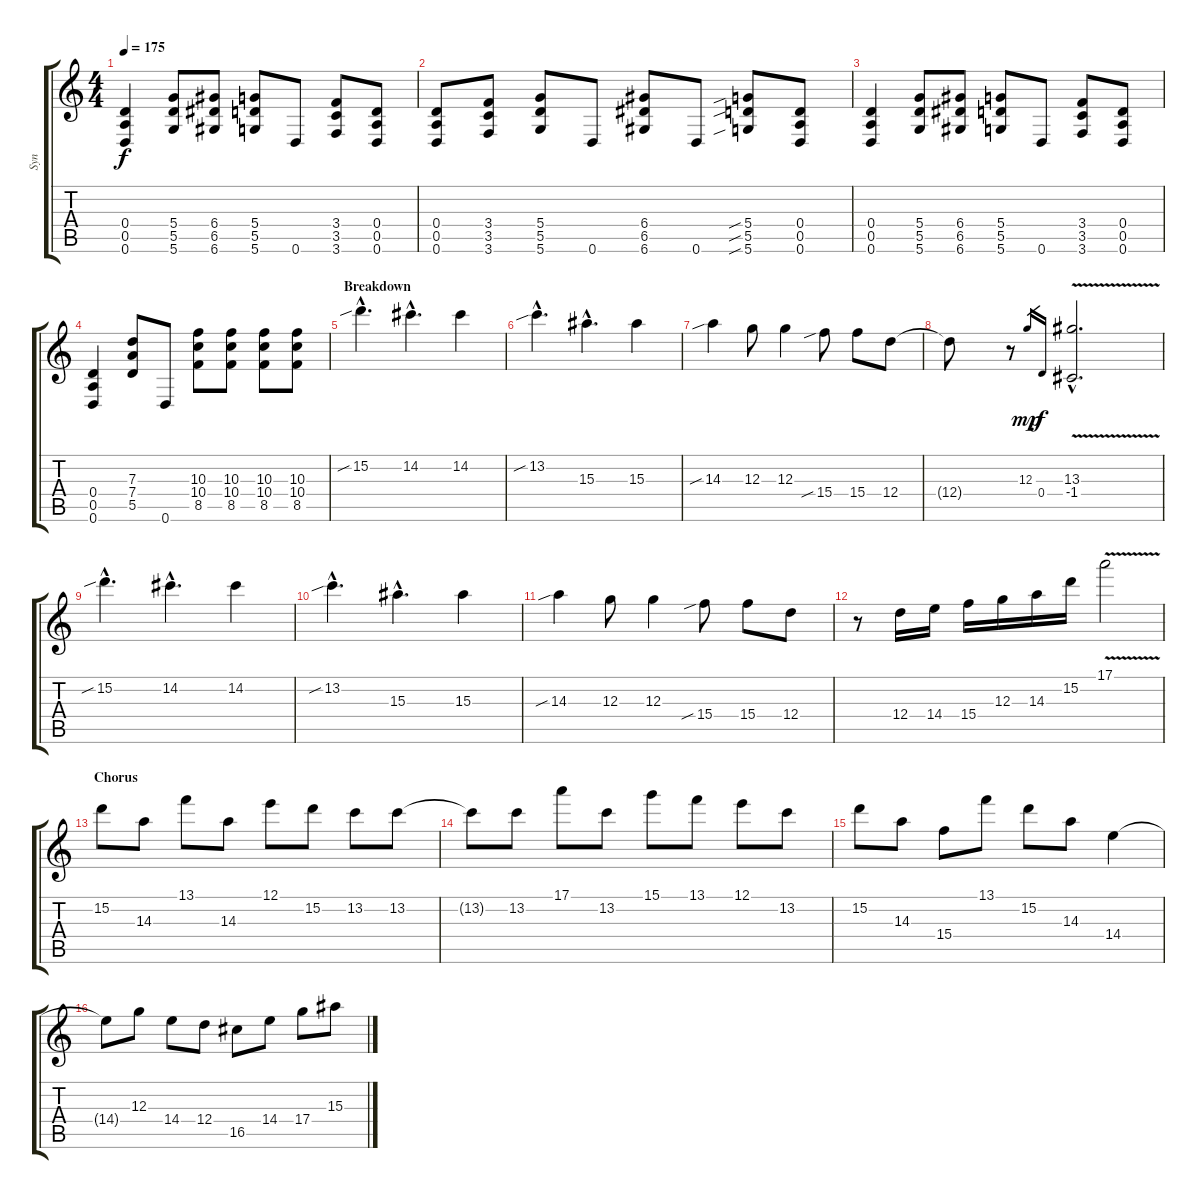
\track ("Syn" "Syn") {instrument distortionguitar}
\staff {score tabs}
\tuning (E4 B3 G3 D3 A2 D2) {hide}
\ts (4 4)
\tempo 175
\clef g2
\ks c
(0.4 0.5 0.6).4{dy f} (5.4 5.5 5.6).8 (6.4 6.5 6.6).8 (5.4 5.5 5.6).8 0.6.8 (3.4 3.5 3.6).8 (0.4 0.5 0.6).8 |
(0.4 0.5 0.6).8 (3.4 3.5 3.6).8 (5.4 5.5 5.6).8 0.6.8 (6.4 6.5 6.6).8 0.6.8 (5.4{sib} 5.5{sib} 5.6{sib}).8 (0.4 0.5 0.6).8 |
(0.4 0.5 0.6).4 (5.4 5.5 5.6).8 (6.4 6.5 6.6).8 (5.4 5.5 5.6).8 0.6.8 (3.4 3.5 3.6).8 (0.4 0.5 0.6).8 |
(0.4 0.5 0.6).4 (7.3 7.4 5.5).8 0.6.8 (10.3 10.4 8.5).8 (10.3 10.4 8.5).8 (10.3 10.4 8.5).8 (10.3 10.4 8.5).8 |
\section ("" "Breakdown")
15.2{sib hac}.4{d} 14.2{hac}.4{d} 14.2.4 |
13.2{sib hac}.4{d} 15.3{hac}.4{d} 15.3.4 |
14.3{sib}.4 12.3.8 12.3.4 15.4{sib}.8 15.4.8 12.4.8 |
12.4{t}.8 r.8 12.3.16{gr dy mp} 0.4.16{gr dy f} (13.3{v hac} -1.4{hac}).2{d} |
15.2{sib hac}.4{d} 14.2{hac}.4{d} 14.2.4 |
13.2{sib hac}.4{d} 15.3{hac}.4{d} 15.3.4 |
14.3{sib}.4 12.3.8 12.3.4 15.4{sib}.8 15.4.8 12.4.8 |
r.8 12.4.16 14.4.16 15.4.16 12.3.16 14.3.16 15.2.16 17.1{v}.2 |
\section ("" "Chorus")
15.2.8 14.3.8 13.1.8 14.3.8 12.1.8 15.2.8 13.2.8 13.2.8 |
13.2{t}.8 13.2.8 17.1.8 13.2.8 15.1.8 13.1.8 12.1.8 13.2.8 |
15.2.8 14.3.8 15.4.8 13.1.8 15.2.8 14.3.8 14.4.4 |
14.4{t}.8 12.3.8 14.4.8 12.4.8 16.5.8 14.4.8 17.4.8 15.3.8
